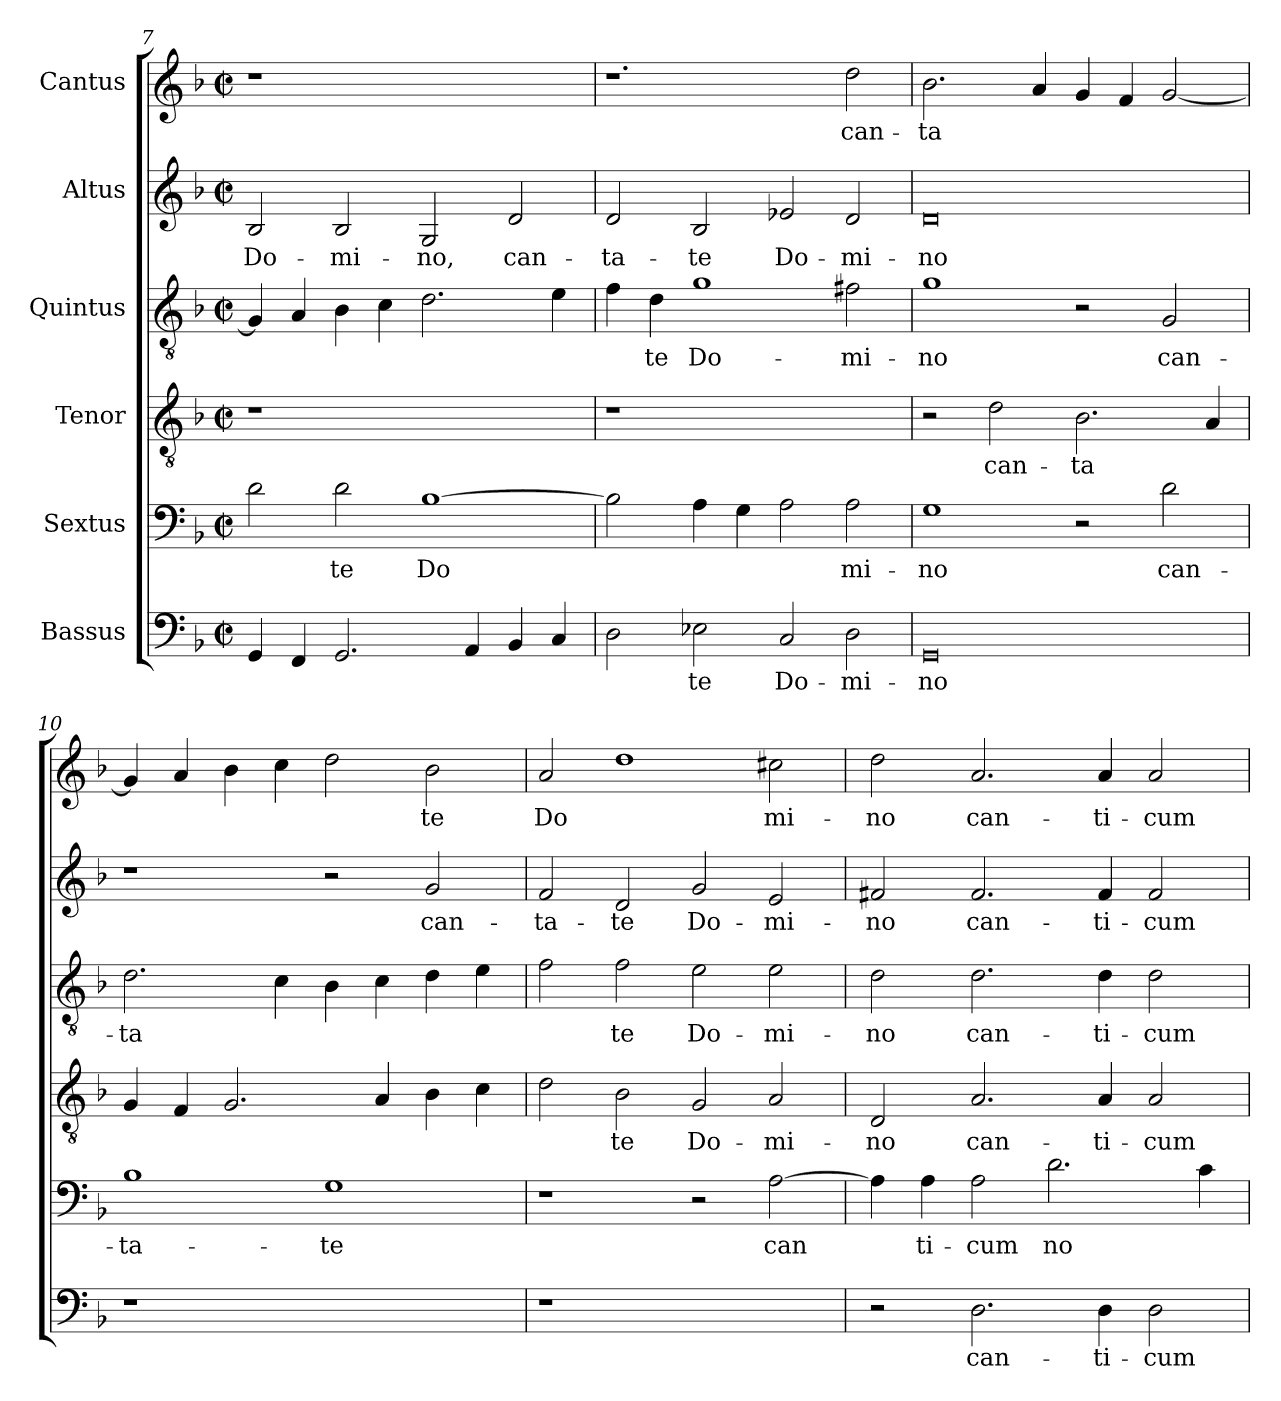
**kern	**text	**kern	**text	**kern	**text	**kern	**text	**kern	**text	**kern	**text
*part6	*part6	*part5	*part5	*part4	*part4	*part3	*part3	*part2	*part2	*part1	*part1
*staff6	*staff6	*staff5	*staff5	*staff4	*staff4	*staff3	*staff3	*staff2	*staff2	*staff1	*staff1
*I"Bassus	*	*I"Sextus	*	*I"Tenor	*	*I"Quintus	*	*I"Altus	*	*I"Cantus	*
*clefF4	*	*clefF4	*	*clefGv2	*	*clefGv2	*	*clefG2	*	*clefG2	*
*k[b-]	*	*k[b-]	*	*k[b-]	*	*k[b-]	*	*k[b-]	*	*k[b-]	*
*F:	*	*F:	*	*F:	*	*F:	*	*F:	*	*F:	*
*M2/2	*	*M2/2	*	*M2/2	*	*M2/2	*	*M2/2	*	*M2/2	*
*met(c|)	*	*met(c|)	*	*met(c|)	*	*met(c|)	*	*met(c|)	*	*met(c|)	*
=7	=7	=7	=7	=7	=7	=7	=7	=7	=7	=7	=7
!	!LO:LY:b:cj	!	!LO:LY:b:cj	!	!	!	!LO:LY:b:cj	!	!LO:LY:b:cj	!	!
4GG/	--	2d\	--	1r	.	4G/]	--	2B-/	Do-	1r	.
!	!LO:LY:b:cj	!	!	!	!	!	!LO:LY:b:cj	!	!	!	!
4FF/	--	.	.	.	.	4A/	--	.	.	.	.
!	!LO:LY:b:cj	!	!LO:LY:b:cj	!	!	!	!LO:LY:b:cj	!	!LO:LY:b:cj	!	!
2.GG/	--	2d\	-te	.	.	4B-\	--	2B-/	-mi-	.	.
!	!	!	!	!	!	!	!LO:LY:b:cj	!	!	!	!
.	.	.	.	.	.	4c\	--	.	.	.	.
!	!	!	!LO:LY:b:cj	!	!	!	!LO:LY:b:cj	!	!LO:LY:b:cj	!	!
.	.	[>1B-	Do-	1ryy	.	2.d\	--	2G/	-no,	1ryy	.
!	!LO:LY:b:cj	!	!	!	!	!	!	!	!	!	!
4AA/	--	.	.	.	.	.	.	.	.	.	.
!	!LO:LY:b:cj	!	!	!	!	!	!	!	!LO:LY:b:cj	!	!
4BB-/	--	.	.	.	.	.	.	2d/	can-	.	.
!	!LO:LY:b:cj	!	!	!	!	!	!LO:LY:b:cj	!	!	!	!
4C/	--	.	.	.	.	4e\	--	.	.	.	.
=8	=8	=8	=8	=8	=8	=8	=8	=8	=8	=8	=8
!	!LO:LY:b:cj	!	!LO:LY:b:cj	!	!	!	!LO:LY:b:cj	!	!LO:LY:b:cj	!	!
2D\	--	2B-\]	--	1r	.	4f\	--	2d/	-ta-	1.r	.
!	!	!	!	!	!	!	!LO:LY:b:cj	!	!	!	!
.	.	.	.	.	.	4d\	-te	.	.	.	.
!	!LO:LY:b:cj	!	!LO:LY:b:cj	!	!	!	!LO:LY:b:cj	!	!LO:LY:b:cj	!	!
2E-X\	-te	4A\	--	.	.	1g	Do-	2B-/	-te	.	.
!	!	!	!LO:LY:b:cj	!	!	!	!	!	!	!	!
.	.	4G\	--	.	.	.	.	.	.	.	.
!	!LO:LY:b:cj	!	!LO:LY:b:cj	!	!	!	!	!	!LO:LY:b:cj	!	!
2C/	Do-	2A\	--	1ryy	.	.	.	2e-X/	Do-	.	.
!	!LO:LY:b:cj	!	!LO:LY:b:cj	!	!	!	!LO:LY:b:cj	!	!LO:LY:b:cj	!	!LO:LY:b:cj
2D\	-mi-	2A\	-mi-	.	.	2f#X\	-mi-	2d/	-mi-	2dd\	can-
!!LO:PB:g=z
=9	=9	=9	=9	=9	=9	=9	=9	=9	=9	=9	=9
!	!LO:LY:b:cj	!	!LO:LY:b:cj	!	!	!	!LO:LY:b:cj	!	!LO:LY:b:cj	!	!LO:LY:b:cj
0GG	-no	1G	-no	2r	.	1g	-no	0d	-no	2.b-\	-ta-
!	!	!	!	!	!LO:LY:b:cj	!	!	!	!	!	!
.	.	.	.	2d\	can-	.	.	.	.	.	.
!	!	!	!	!	!	!	!	!	!	!	!LO:LY:b:cj
.	.	.	.	.	.	.	.	.	.	4a/	--
!	!	!	!	!	!LO:LY:b:cj	!	!	!	!	!	!LO:LY:b:cj
.	.	2r	.	2.B-\	-ta-	2r	.	.	.	4g/	--
!	!	!	!	!	!	!	!	!	!	!	!LO:LY:b:cj
.	.	.	.	.	.	.	.	.	.	4f/	--
!	!	!	!LO:LY:b:cj	!	!	!	!LO:LY:b:cj	!	!	!	!LO:LY:b:cj
.	.	2d\	can-	.	.	2G/	can-	.	.	[<2g/	--
!	!	!	!	!	!LO:LY:b:cj	!	!	!	!	!	!
.	.	.	.	4A/	--	.	.	.	.	.	.
=10	=10	=10	=10	=10	=10	=10	=10	=10	=10	=10	=10
!	!	!	!LO:LY:b:cj	!	!LO:LY:b:cj	!	!LO:LY:b:cj	!	!	!	!LO:LY:b:cj
1r	.	1B-	-ta-	4G/	--	2.d\	-ta-	1r	.	4g/]	--
!	!	!	!	!	!LO:LY:b:cj	!	!	!	!	!	!LO:LY:b:cj
.	.	.	.	4F/	--	.	.	.	.	4a/	--
!	!	!	!	!	!LO:LY:b:cj	!	!	!	!	!	!LO:LY:b:cj
.	.	.	.	2.G/	--	.	.	.	.	4b-\	--
!	!	!	!	!	!	!	!LO:LY:b:cj	!	!	!	!LO:LY:b:cj
.	.	.	.	.	.	4c\	--	.	.	4cc\	--
!	!	!	!LO:LY:b:cj	!	!	!	!LO:LY:b:cj	!	!	!	!LO:LY:b:cj
1ryy	.	1G	-te	.	.	4B-\	--	2r	.	2dd\	--
!	!	!	!	!	!LO:LY:b:cj	!	!LO:LY:b:cj	!	!	!	!
.	.	.	.	4A/	--	4c\	--	.	.	.	.
!	!	!	!	!	!LO:LY:b:cj	!	!LO:LY:b:cj	!	!LO:LY:b:cj	!	!LO:LY:b:cj
.	.	.	.	4B-\	--	4d\	--	2g/	can-	2b-\	-te
!	!	!	!	!	!LO:LY:b:cj	!	!LO:LY:b:cj	!	!	!	!
.	.	.	.	4c\	--	4e\	--	.	.	.	.
=11	=11	=11	=11	=11	=11	=11	=11	=11	=11	=11	=11
!	!	!	!	!	!LO:LY:b:cj	!	!LO:LY:b:cj	!	!LO:LY:b:cj	!	!LO:LY:b:cj
1r	.	1r	.	2d\	--	2f\	--	2f/	-ta-	2a/	Do-
!	!	!	!	!	!LO:LY:b:cj	!	!LO:LY:b:cj	!	!LO:LY:b:cj	!	!LO:LY:b:cj
.	.	.	.	2B-\	-te	2f\	-te	2d/	-te	1dd	--
!	!	!	!	!	!LO:LY:b:cj	!	!LO:LY:b:cj	!	!LO:LY:b:cj	!	!
1ryy	.	2r	.	2G/	Do-	2e\	Do-	2g/	Do-	.	.
!	!	!	!LO:LY:b:cj	!	!LO:LY:b:cj	!	!LO:LY:b:cj	!	!LO:LY:b:cj	!	!LO:LY:b:cj
.	.	[>2A\	can-	2A/	-mi-	2e\	-mi-	2e/	-mi-	2cc#X\	-mi-
=12	=12	=12	=12	=12	=12	=12	=12	=12	=12	=12	=12
!	!	!	!LO:LY:b:cj	!	!LO:LY:b:cj	!	!LO:LY:b:cj	!	!LO:LY:b:cj	!	!LO:LY:b:cj
2r	.	4A\]	--	2D/	-no	2d\	-no	2f#X/	-no	2dd\	-no
!	!	!	!LO:LY:b:cj	!	!	!	!	!	!	!	!
.	.	4A\	-ti-	.	.	.	.	.	.	.	.
!	!LO:LY:b:cj	!	!LO:LY:b:cj	!	!LO:LY:b:cj	!	!LO:LY:b:cj	!	!LO:LY:b:cj	!	!LO:LY:b:cj
2.D\	can-	2A\	-cum	2.A/	can-	2.d\	can-	2.f#/	can-	2.a/	can-
!	!	!	!LO:LY:b:cj	!	!	!	!	!	!	!	!
.	.	2.d\	no-	.	.	.	.	.	.	.	.
!	!LO:LY:b:cj	!	!	!	!LO:LY:b:cj	!	!LO:LY:b:cj	!	!LO:LY:b:cj	!	!LO:LY:b:cj
4D\	-ti-	.	.	4A/	-ti-	4d\	-ti-	4f#/	-ti-	4a/	-ti-
!	!LO:LY:b:cj	!	!	!	!LO:LY:b:cj	!	!LO:LY:b:cj	!	!LO:LY:b:cj	!	!LO:LY:b:cj
2D\	-cum	.	.	2A/	-cum	2d\	-cum	2f#/	-cum	2a/	-cum
!	!	!	!LO:LY:b:cj	!	!	!	!	!	!	!	!
.	.	4c\	--	.	.	.	.	.	.	.	.
=	=	=	=	=	=	=	=	=	=	=	=
*-	*-	*-	*-	*-	*-	*-	*-	*-	*-	*-	*-
